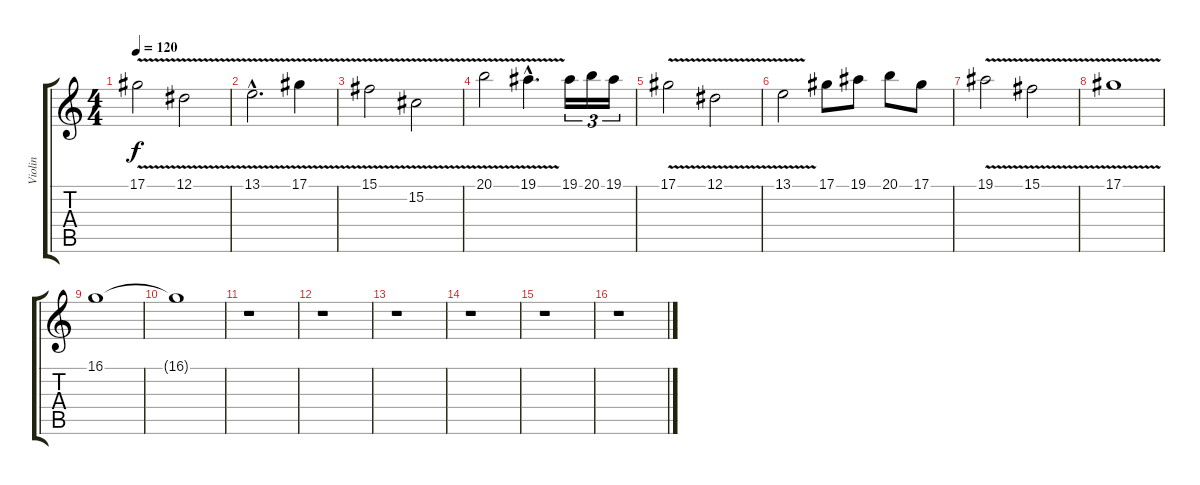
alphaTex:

\track ("Violin" "Violin") {instrument violin}
\staff {score tabs}
\tuning (Eb4 Bb3 Gb3 Db3 Ab2 Eb2) {hide}
\ts (4 4)
\tempo 120
\clef g2
\ks c
17.1{v}.2{dy f} 12.1{v}.2 |
13.1{v hac}.2{d} 17.1{v}.4 |
15.1{v}.2 15.2{v}.2 |
20.1{v}.2 19.1{v hac}.4{d} 19.1.16{tu (3 2)} 20.1.16{tu (3 2)} 19.1.16{tu (3 2)} |
17.1{v}.2 12.1{v}.2 |
13.1{v}.2 17.1.8 19.1.8 20.1.8 17.1.8 |
19.1{v}.2 15.1{v}.2 |
17.1{v}.1 |
16.1.1 |
16.1{t}.1 |
r.1 |
r.1 |
r.1 |
r.1 |
r.1 |
r.1
